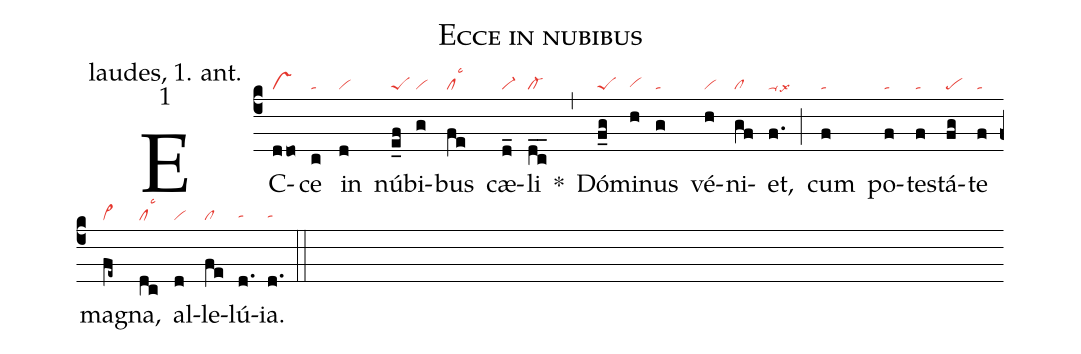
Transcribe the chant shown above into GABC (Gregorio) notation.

name: Ecce in nubibus;
office-part: laudes, 1. ant.;
mode: 1;
nabc-lines: 1;
%%
(c4)
EC(ddo|vs)ce(c|ta) in(d|vi) nú(e_f|peS)bi(g|vi)bus(fe|cllsc3) cæ(d_|vi-)li(dc__|cl-) *(,)
Dó(f_g|peS)mi(h|vihg)nus(g|ta) vé(h|vi)ni(gf|cl)et,(f.|ta-lsx6) (;)
cum(f|ta) po(f|ta)tes(f|ta)tá(fg|pe)te(f|ta) mag(fe~|vi>)na,(dc|cllsc3) al(d|vi)le(fe|cl)lú(d.|tahg)ia.(d.|tahg) (::)
